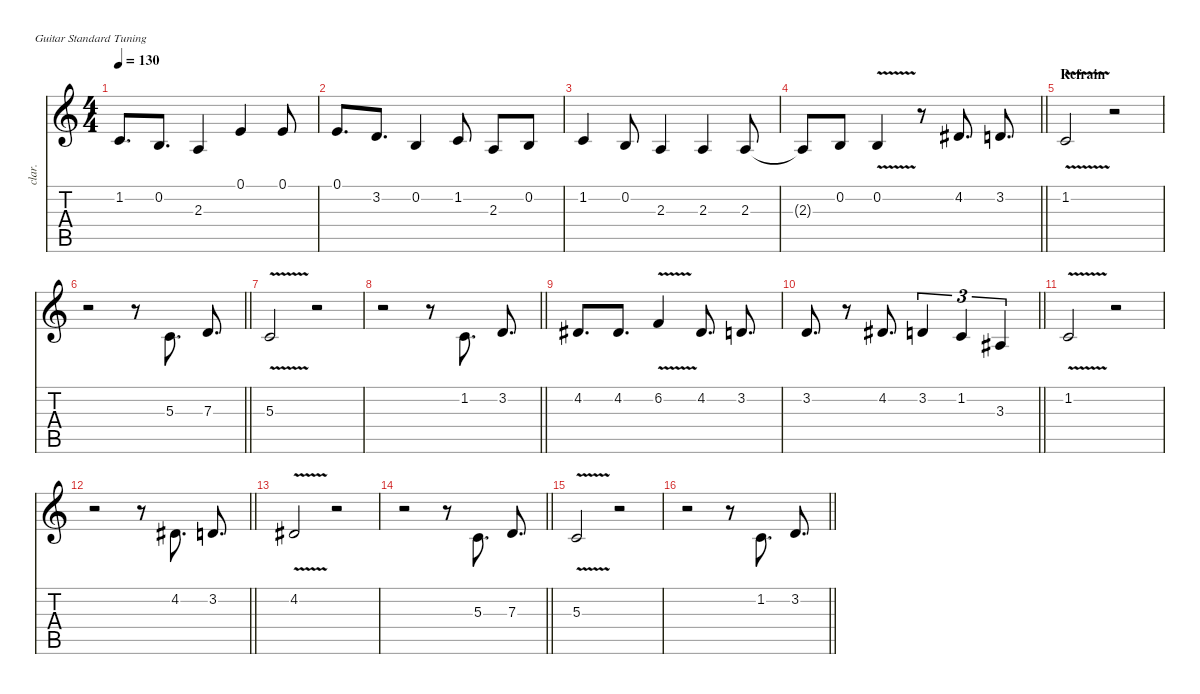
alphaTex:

\defaultSystemsLayout 4
\hideDynamics
\bracketExtendMode nobrackets
\track ("Chant" "clar.") {instrument clarinet}
\staff {score tabs}
\tuning (E4 B3 G3 D3 A2 E2)
\ts (4 4)
\tempo 130
\clef g2
\ks c
1.2.8{d dy f beam Up} 0.2.8{d beam Up} 2.3.4{beam Up} 0.1.4{beam Up} 0.1.8{beam Up} |
0.1.8{d beam Up} 3.2.8{d beam Up} 0.2.4{beam Up} 1.2.8{beam Up} 2.3.8{beam Up} 0.2.8{beam Up} |
1.2.4{beam Up} 0.2.8{beam Up} 2.3.4{beam Up} 2.3.4{beam Up} 2.3.8{beam Up} |
\barLineRight lightlight
2.3{t}.8{beam Up} 0.2.8{beam Up} 0.2{v}.4{beam Up} r.8{beam Up} 4.2{acc #}.8{d beam Up} 3.2.8{d beam Up} |
\section ("" "Refrain")
1.2{v}.2{beam Up} r.2{beam Up} |
\barLineRight lightlight
r.2{beam Down} r.8{beam Down} 5.3.8{d beam Up} 7.3.8{d beam Up} |
5.3{v}.2{beam Up} r.2{beam Up} |
\barLineRight lightlight
r.2{beam Down} r.8{beam Down} 1.2.8{d beam Up} 3.2.8{d beam Up} |
4.2{acc #}.8{d beam Up} 4.2{acc #}.8{d beam Up} 6.2{v}.4{beam Up} 4.2{acc #}.8{d beam Up} 3.2.8{d beam Up} |
\barLineRight lightlight
3.2.8{d beam Up} r.8{beam Up} 4.2{acc #}.8{d beam Up} 3.2.4{tu (3 2) beam Up} 1.2.4{tu (3 2) beam Up} 3.3{acc #}.4{tu (3 2) beam Up} |
1.2{v}.2{beam Up} r.2{beam Up} |
\barLineRight lightlight
r.2{beam Down} r.8{beam Down} 4.2{acc #}.8{d beam Up} 3.2.8{d beam Up} |
4.2{v acc #}.2{beam Up} r.2{beam Up} |
\barLineRight lightlight
r.2{beam Down} r.8{beam Down} 5.3.8{d beam Up} 7.3.8{d beam Up} |
5.3{v}.2{beam Up} r.2{beam Up} |
\barLineRight lightlight
r.2{beam Down} r.8{beam Down} 1.2.8{d beam Up} 3.2.8{d beam Up}
